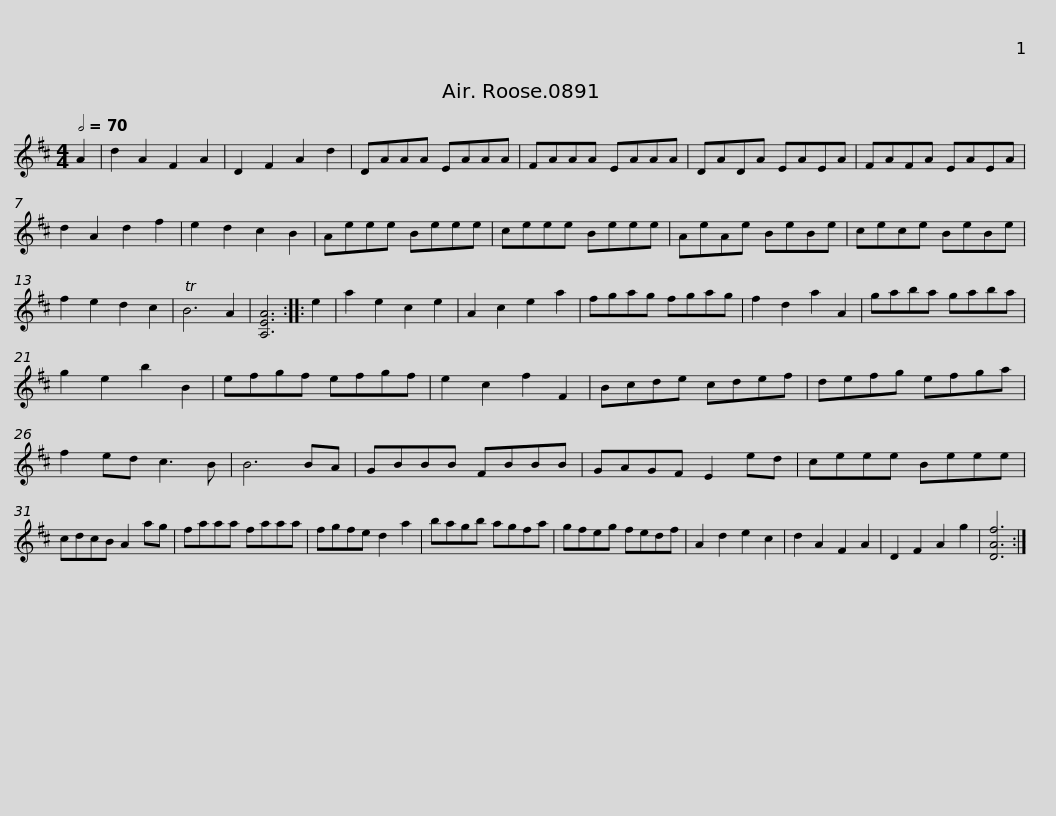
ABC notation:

X:1
L:1/8
Q:1/2=70
M:4/4
I:linebreak $
K:D
V:1 treble
V:1
 A2 | d2 A2 F2 A2 | D2 F2 A2 d2 | DAAA EAAA | FAAA EAAA | %5
 DADA EAEA | FAFA EAEA |$ d2 A2 d2 f2 | e2 d2 c2 B2 | Aeee Beee | %10
 ceee Beee | AeAe BeBe | cece BeBe | f2 e2 d2 c2 |$ TB6 A2 | %15
 [A,EA]6 :: e2 | a2 e2 c2 e2 | A2 c2 e2 a2 | fgag fgag | %20
 f2 d2 a2 A2 | gaba gaba | g2 e2 b2 B2 |$ efgf efgf | e2 c2 f2 F2 | %25
 Bcde cdef | defg efga | f2 ed c3 B | B6 BA | GBBB FBBB |$ %30
 GAGF E2 ed | ceee Beee | cdcB A2 ag | faaa faaa | fgfe d2 a2 |$ %35
 bagb agfa | gfeg fedf | A2 d2 e2 c2 | d2 A2 F2 A2 | D2 F2 A2 g2 | %40
 [DAf]6 :| %41
